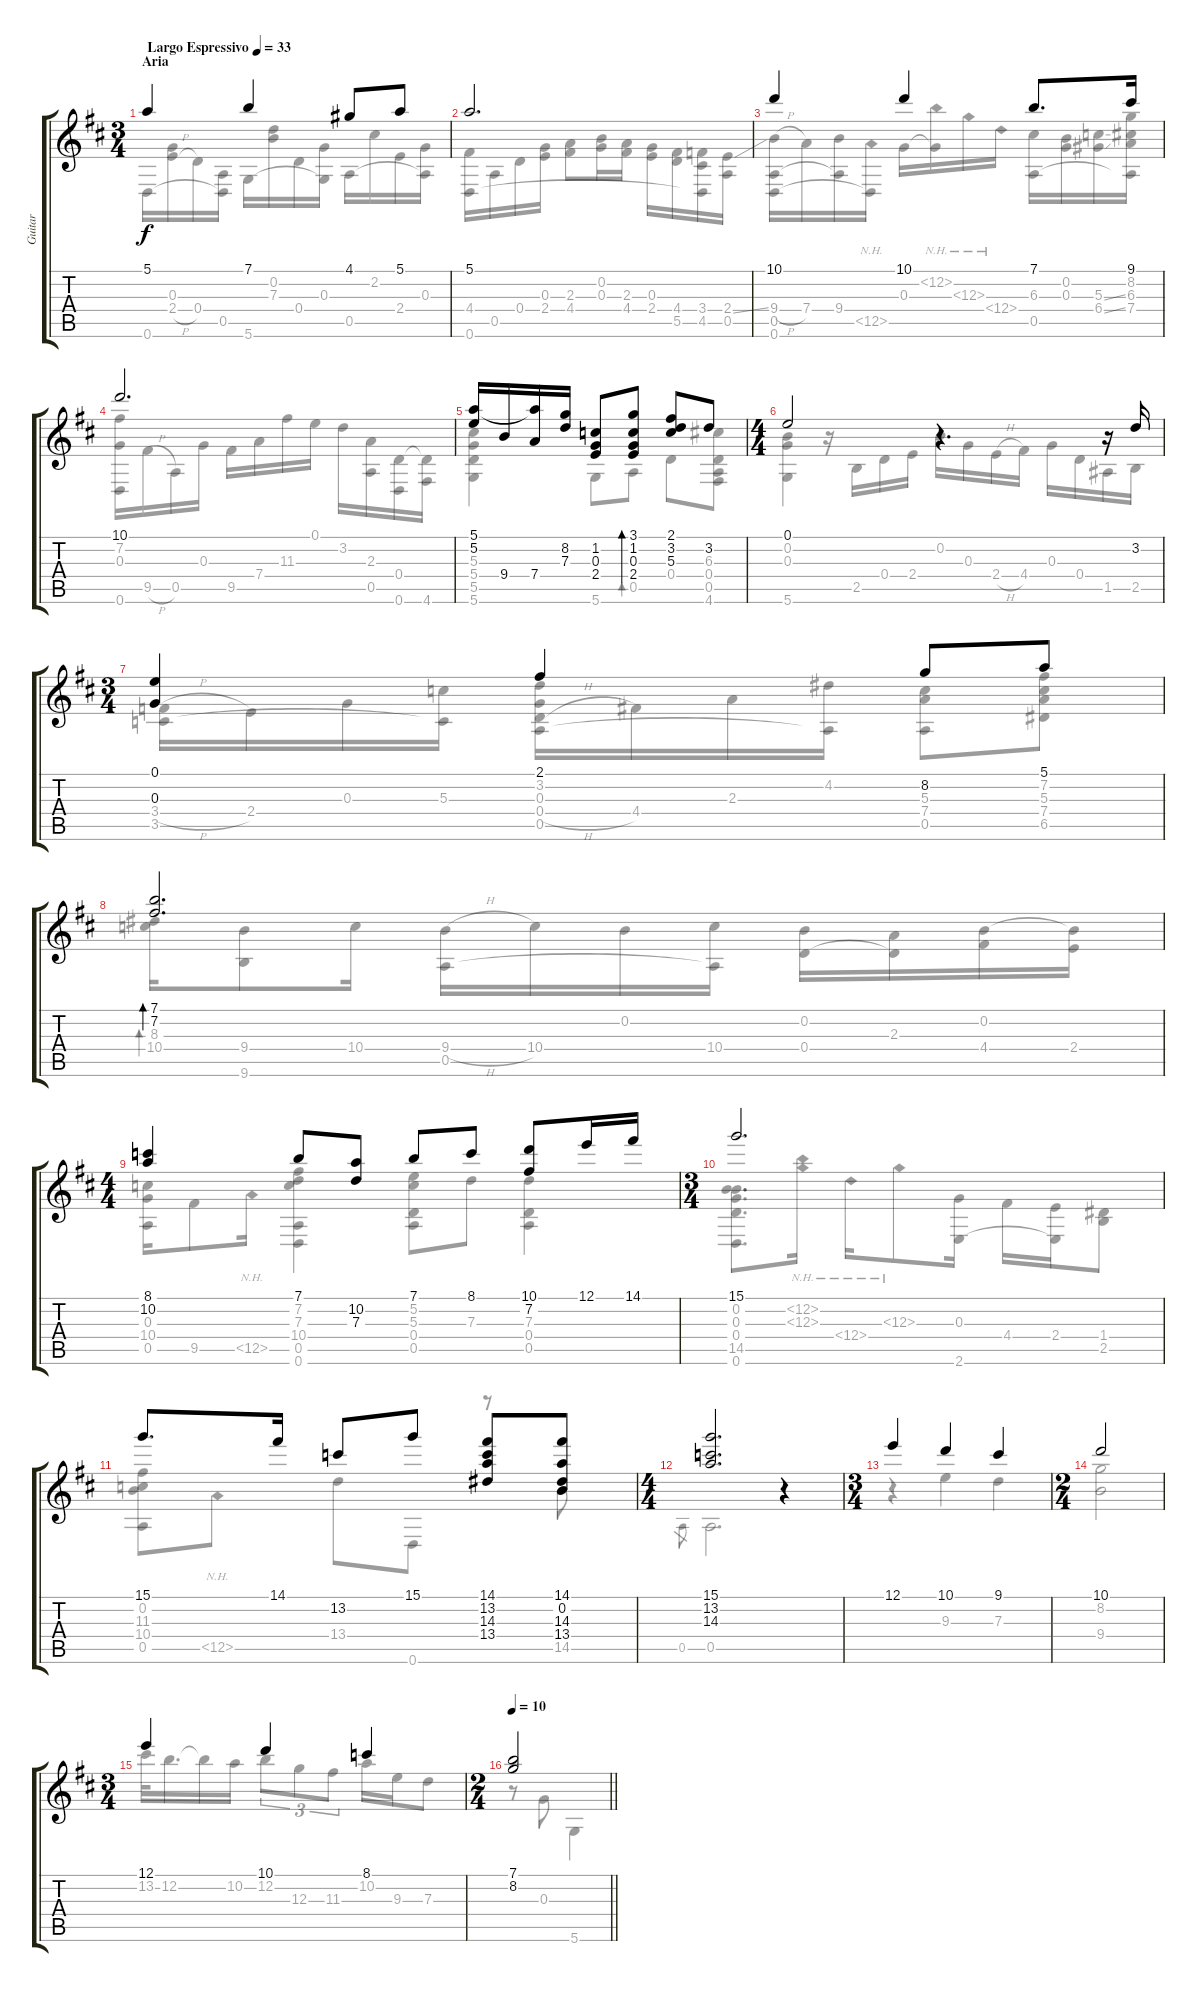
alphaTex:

\track ("Guitar" "Guitar") {instrument acousticguitarnylon}
\staff {score tabs}
\tuning (E4 B3 G3 D3 A2 D2) {hide}
\voice
\ts (3 4)
\section ("" "Aria")
\tempo (33 "Largo Espressivo")
\clef g2
\ks d
5.1.4{dy f instrument acousticguitarnylon} 7.1.4 4.1.8 5.1.8 |
5.1.2{d} |
10.1.4 10.1.4 7.1.8{d} 9.1.16 |
10.1.2{d} |
(5.1 5.2).16 9.4.16 (5.1{t} 7.4).16 (8.2 7.3).16 (1.2 0.3 2.4).8 (3.1 1.2 0.3 2.4).8{bd 120} (2.1 3.2 5.3).8 3.2.8 |
\ts (4 4)
0.1.2 r.4{d} r.16 3.2.16 |
\ts (3 4)
(0.1 0.3).4 2.1.4 8.2.8 5.1.8 |
(7.1 7.2).2{d bd 120} |
\ts (4 4)
(8.1 10.2).4 7.1.8 (10.2 7.3).8 7.1.8 8.1.8 (10.1 7.2).8 12.1.16 14.1.16 |
\ts (3 4)
15.1.2{d} |
15.1.8{d} 14.1.16 13.2.8 15.1.8 (14.1 13.2 14.3 13.4).8 (14.1 0.2 14.3 13.4).8 |
\ts (4 4)
(15.1 13.2 14.3).2{d} r.4 |
\ts (3 4)
12.1.4 10.1.4 9.1.4 |
\ts (2 4)
10.1.2 |
\ts (3 4)
12.1.4 10.1.4 8.1.4 |
\ts (2 4)
\tempo 10
\barLineRight lightlight
(7.1 8.2).2
\voice
\clef g2
\ottava regular
\simile none
\ks d
0.6.16{dy f} (0.3 2.4{h}).16 0.4.16 (0.5 0.6{t}).16 5.6.16 (0.2 7.3).16 0.4.16 (0.3 5.6{t}).16 0.5.16 2.2.16 2.4.16 (0.3 0.5{t}).16 |
(4.4 0.6).16 0.5.16 0.4.16 (0.3 2.4).16 (2.3 4.4).8 (0.2 0.3).16 (2.3 4.4).16 (0.3 2.4).16 (4.4 5.5).16 (3.4 4.5 0.6{t}).16 (2.4{ss} 0.5).16 |
(9.4{h} 0.5 0.6).16 7.4.16 (9.4 0.5{t}).16 (12.5{nh} 0.6{t}).16 0.3.16 (12.2{nh} 0.3{t}).16 12.3{nh}.16 12.4{nh}.16 (6.3 0.5).16 (0.2 0.3).16 (5.3{ss} 6.4{ss}).16 (8.2 6.3 7.4 0.5{t}).16 |
(7.2 0.3 0.6).16 9.5{h}.16 0.5.16 0.3.16 9.5.16 7.4.16 11.3.16 0.1.16 3.2.16 (2.3 0.5).16 (0.4 0.6).16 (0.4{t} 4.6).16 |
(5.3 5.4 5.5 5.6).4 5.6.8 0.5.8{bd 120} 0.4.8 (6.3 0.4 0.5 4.6).8 |
(0.2 0.3 5.6).4 r.16 2.5.16 0.4.16 2.4.16 0.2.16 0.3.16 2.4{h}.16 4.4.16 0.3.16 0.4.16 1.5.16 2.5.16 |
(3.4{h} 3.5).16 2.4.16 0.3.16 (5.3 3.5{t}).16 (3.2 0.3 0.4{h} 0.5).16 4.4.16 2.3.16 (4.2 0.5{t}).16 (5.3 7.4 0.5).8 (7.2 5.3 7.4 6.5).8 |
(8.3 10.4).16{bd 120} (9.4 9.6).8 10.4.16 (9.4{h} 0.5).16 10.4.16 0.2.16 (10.4 0.5{t}).16 (0.2 0.4).16 (2.3 0.4{t}).16 (0.2 4.4).16 (0.2{t} 2.4).16 |
(0.3 10.4 0.5).16 9.5.8 12.5{nh}.16 (7.2 7.3 10.4 0.5 0.6).4 (5.2 5.3 0.4 0.5).8 7.3.8 (7.3 0.4 0.5).4 |
(0.2 0.3 0.4 14.5 0.6).8{d} (12.2{nh} 12.3{nh}).16 12.4{nh}.16 12.3{nh}.8 (0.3 2.6).16 4.4.16 (2.4 2.6{t}).16 (1.4 2.5).8 |
(0.2 11.3 10.4 0.5).8 12.5{nh}.8 13.4.8 0.6.8 r.8 14.5.8 |
0.5.8{gr} 0.5.2{d} r.4 |
r.4 9.3.4 7.3.4 |
(8.2 9.4).2 |
13.2.32 12.2.16{d} 12.2{t}.16 10.2.16 12.2.8{tu (3 2)} 12.3.8{tu (3 2)} 11.3.8{tu (3 2)} 10.2.16 9.3.16 7.3.8 |
\barLineRight lightlight
r.8 0.3.8 5.6.4
